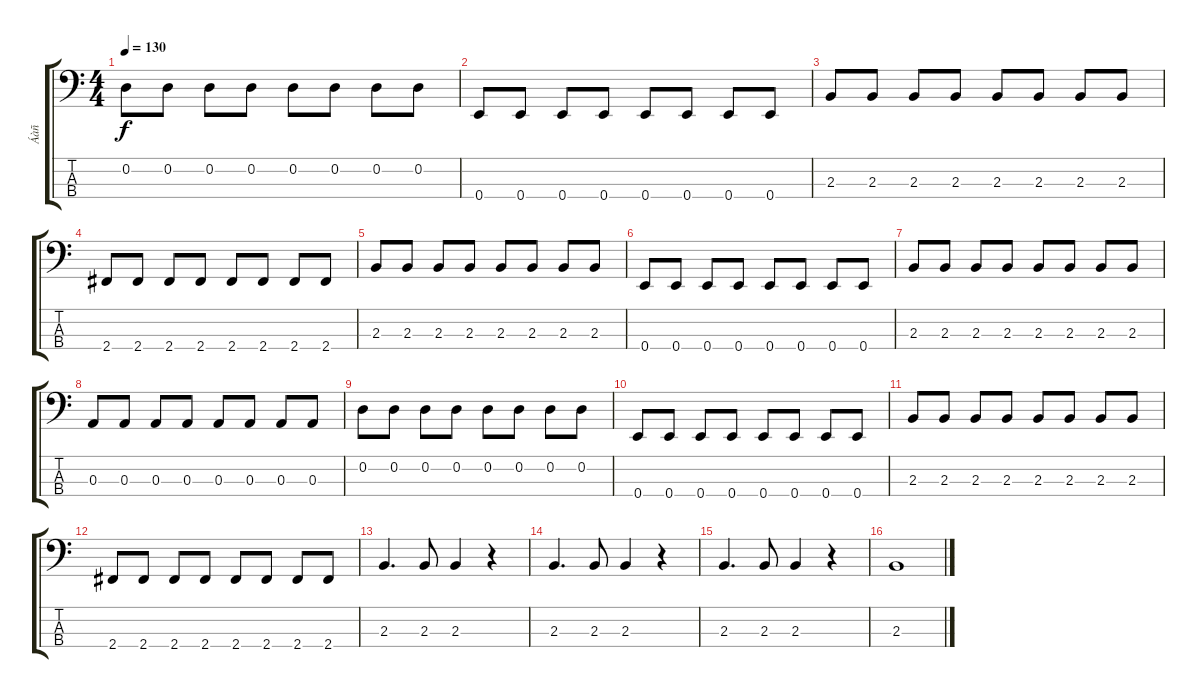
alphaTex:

\track ("Áàñ" "Áàñ") {instrument electricbassfinger}
\staff {score tabs}
\tuning (G2 D2 A1 E1) {hide}
\ts (4 4)
\tempo 130
\clef f4
\ks c
0.2.8{dy f} 0.2.8 0.2.8 0.2.8 0.2.8 0.2.8 0.2.8 0.2.8 |
0.4.8 0.4.8 0.4.8 0.4.8 0.4.8 0.4.8 0.4.8 0.4.8 |
2.3.8 2.3.8 2.3.8 2.3.8 2.3.8 2.3.8 2.3.8 2.3.8 |
2.4.8 2.4.8 2.4.8 2.4.8 2.4.8 2.4.8 2.4.8 2.4.8 |
2.3.8 2.3.8 2.3.8 2.3.8 2.3.8 2.3.8 2.3.8 2.3.8 |
0.4.8 0.4.8 0.4.8 0.4.8 0.4.8 0.4.8 0.4.8 0.4.8 |
2.3.8 2.3.8 2.3.8 2.3.8 2.3.8 2.3.8 2.3.8 2.3.8 |
0.3.8 0.3.8 0.3.8 0.3.8 0.3.8 0.3.8 0.3.8 0.3.8 |
0.2.8 0.2.8 0.2.8 0.2.8 0.2.8 0.2.8 0.2.8 0.2.8 |
0.4.8 0.4.8 0.4.8 0.4.8 0.4.8 0.4.8 0.4.8 0.4.8 |
2.3.8 2.3.8 2.3.8 2.3.8 2.3.8 2.3.8 2.3.8 2.3.8 |
2.4.8 2.4.8 2.4.8 2.4.8 2.4.8 2.4.8 2.4.8 2.4.8 |
2.3.4{d} 2.3.8 2.3.4 r.4 |
2.3.4{d} 2.3.8 2.3.4 r.4 |
2.3.4{d} 2.3.8 2.3.4 r.4 |
2.3.1
